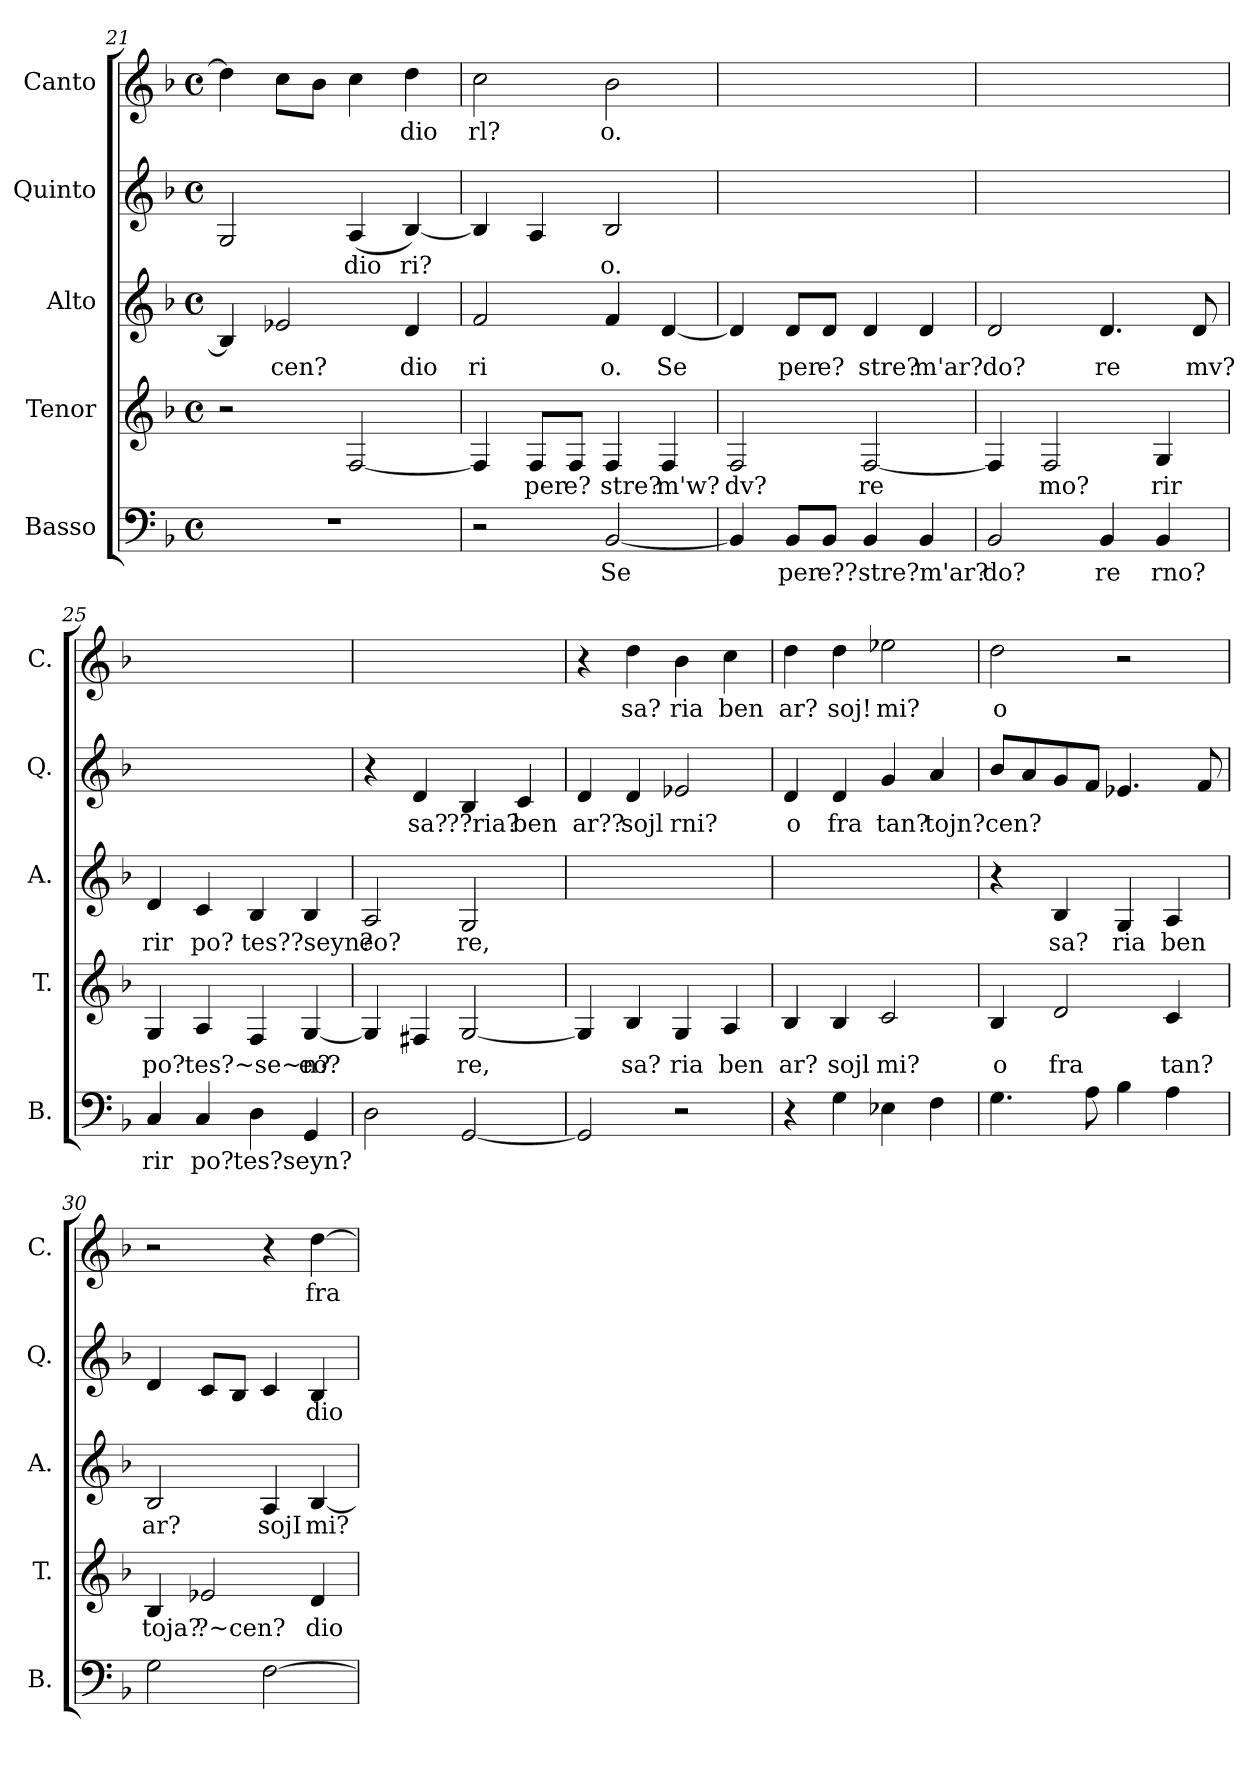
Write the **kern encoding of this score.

**kern	**text	**kern	**text	**kern	**text	**kern	**text	**kern	**text
*part5	*part5	*part4	*part4	*part3	*part3	*part2	*part2	*part1	*part1
*staff5	*staff5	*staff4	*staff4	*staff3	*staff3	*staff2	*staff2	*staff1	*staff1
*I"Basso	*	*I"Tenor	*	*I"Alto	*	*I"Quinto	*	*I"Canto	*
*I'B.	*	*I'T.	*	*I'A.	*	*I'Q.	*	*I'C.	*
!!LO:PB:g=z
*clefF4	*	*clefG2	*	*clefG2	*	*clefG2	*	*clefG2	*
*k[b-]	*	*k[b-]	*	*k[b-]	*	*k[b-]	*	*k[b-]	*
*F:	*	*F:	*	*F:	*	*F:	*	*F:	*
*M4/4	*	*M4/4	*	*M4/4	*	*M4/4	*	*M4/4	*
*met(c)	*	*met(c)	*	*met(c)	*	*met(c)	*	*met(c)	*
=21	=21	=21	=21	=21	=21	=21	=21	=21	=21
1r	.	2r	.	4B-/]	.	2G/	.	4dd\]	.
!	!	!	!	!	!LO:LY:b	!	!	!	!
.	.	.	.	2e-X/	cen?	.	.	8cc\L	.
.	.	.	.	.	.	.	.	8b-\J	.
!	!	!	!	!	!	!	!LO:LY:b	!	!
.	.	[2F/	.	.	.	(<4A/	dio	4cc\	.
!	!	!	!	!	!LO:LY:b	!	!LO:LY:b	!	!LO:LY:b
.	.	.	.	4d/	dio	[4B-/)	ri?	4dd\	dio
=22	=22	=22	=22	=22	=22	=22	=22	=22	=22
!	!	!	!	!	!LO:LY:b	!	!	!	!LO:LY:b
2r	.	4F/]	.	2f/	ri	4B-/]	.	2cc\	rl?
!	!	!	!LO:LY:b	!	!	!	!	!	!
.	.	8F/L	per	.	.	4A/	.	.	.
!	!	!	!LO:LY:b	!	!	!	!	!	!
.	.	8F/J	e?	.	.	.	.	.	.
!	!LO:LY:b	!	!LO:LY:b	!	!LO:LY:b	!	!LO:LY:b	!	!LO:LY:b
[2BB-/	Se	4F/	stre?	4f/	o.	2B-/	o.	2b-\	o.
!	!	!	!LO:LY:b	!	!LO:LY:b	!	!	!	!
.	.	4F/	m'w?	[4d/	Se	.	.	.	.
=23	=23	=23	=23	=23	=23	=23	=23	=23	=23
!	!	!	!LO:LY:b	!	!	!	!	!	!
4BB-/]	.	2F/	dv?	4d/]	.	1ryy	.	1ryy	.
!	!LO:LY:b	!	!	!	!LO:LY:b	!	!	!	!
8BB-/L	per	.	.	8d/L	per	.	.	.	.
!	!LO:LY:b	!	!	!	!LO:LY:b	!	!	!	!
8BB-/J	e??	.	.	8d/J	e?	.	.	.	.
!	!LO:LY:b	!	!LO:LY:b	!	!LO:LY:b	!	!	!	!
4BB-/	stre?m'ar?	[2F/	re	4d/	stre?	.	.	.	.
!	!	!	!	!	!LO:LY:b	!	!	!	!
4BB-/	.	.	.	4d/	m'ar?	.	.	.	.
=24	=24	=24	=24	=24	=24	=24	=24	=24	=24
!	!LO:LY:b	!	!	!	!LO:LY:b	!	!	!	!
2BB-/	do?	4F/]	.	2d/	do?	1ryy	.	1ryy	.
!	!	!	!LO:LY:b	!	!	!	!	!	!
.	.	2F/	mo?	.	.	.	.	.	.
!	!LO:LY:b	!	!	!	!LO:LY:b	!	!	!	!
4BB-/	re	.	.	4.d/	re	.	.	.	.
!	!LO:LY:b	!	!LO:LY:b	!	!	!	!	!	!
4BB-/	rno?	4G/	rir	.	.	.	.	.	.
!	!	!	!	!	!LO:LY:b	!	!	!	!
.	.	.	.	8d/	mv?	.	.	.	.
=25	=25	=25	=25	=25	=25	=25	=25	=25	=25
!	!LO:LY:b	!	!LO:LY:b	!	!LO:LY:b	!	!	!	!
4C/	rir	4G/	po?	4d/	rir	1ryy	.	1ryy	.
!	!LO:LY:b	!	!LO:LY:b	!	!LO:LY:b	!	!	!	!
4C/	po?	4A/	tes?~se~n?	4c/	po?	.	.	.	.
!	!LO:LY:b	!	!	!	!LO:LY:b	!	!	!	!
4D\	tes?seyn?	4F/	.	4B-/	tes??seyn?	.	.	.	.
!	!	!	!LO:LY:b	!	!	!	!	!	!
4GG/	.	[4G/	eo?	4B-/	.	.	.	.	.
!!LO:LB:g=z
=26	=26	=26	=26	=26	=26	=26	=26	=26	=26
!	!	!	!	!	!LO:LY:b	!	!	!	!
2D\	.	4G/]	.	2A/	eo?	4r	.	1ryy	.
!	!	!	!	!	!	!	!LO:LY:b	!	!
.	.	4F#X/	.	.	.	4d/	sa?	.	.
!	!	!	!LO:LY:b	!	!LO:LY:b	!	!LO:LY:b	!	!
[2GG/	.	[2G/	re,	2G/	re,	4B-/	??ria?	.	.
!	!	!	!	!	!	!	!LO:LY:b	!	!
.	.	.	.	.	.	4c/	ben	.	.
=27	=27	=27	=27	=27	=27	=27	=27	=27	=27
!	!	!	!	!	!	!	!LO:LY:b	!	!
2GG/]	.	4G/]	.	1ryy	.	4d/	ar??	4r	.
!	!	!	!LO:LY:b	!	!	!	!LO:LY:b	!	!LO:LY:b
.	.	4B-/	sa?	.	.	4d/	sojl	4dd\	sa?
!	!	!	!LO:LY:b	!	!	!	!LO:LY:b	!	!LO:LY:b
2r	.	4G/	ria	.	.	2e-X/	rni?	4b-\	ria
!	!	!	!LO:LY:b	!	!	!	!	!	!LO:LY:b
.	.	4A/	ben	.	.	.	.	4cc\	ben
=28	=28	=28	=28	=28	=28	=28	=28	=28	=28
!	!	!	!LO:LY:b	!	!	!	!LO:LY:b	!	!LO:LY:b
4r	.	4B-/	ar?	1ryy	.	4d/	o	4dd\	ar?
!	!	!	!LO:LY:b	!	!	!	!LO:LY:b	!	!LO:LY:b
4G\	.	4B-/	sojl	.	.	4d/	fra	4dd\	soj!
!	!	!	!LO:LY:b	!	!	!	!LO:LY:b	!	!LO:LY:b
4E-X\	.	2c/	mi?	.	.	4g/	tan?	2ee-X\	mi?
!	!	!	!	!	!	!	!LO:LY:b	!	!
4F\	.	.	.	.	.	4a/	tojn?	.	.
=29	=29	=29	=29	=29	=29	=29	=29	=29	=29
!	!	!	!LO:LY:b	!	!	!	!LO:LY:b	!	!LO:LY:b
4.G\	.	4B-/	o	4r	.	8b-/L	cen?	2dd\	o
.	.	.	.	.	.	8a/	.	.	.
!	!	!	!LO:LY:b	!	!LO:LY:b	!	!	!	!
.	.	2d/	fra	4B-/	sa?	8g/	.	.	.
8A\	.	.	.	.	.	8f/J	.	.	.
!	!	!	!	!	!LO:LY:b	!	!	!	!
4B-\	.	.	.	4G/	ria	4.e-X/	.	2r	.
!	!	!	!LO:LY:b	!	!LO:LY:b	!	!	!	!
4A\	.	4c/	tan?	4A/	ben	.	.	.	.
.	.	.	.	.	.	8f/	.	.	.
=30	=30	=30	=30	=30	=30	=30	=30	=30	=30
!	!	!	!LO:LY:b	!	!LO:LY:b	!	!	!	!
2G\	.	4B-/	toja?	2B-/	ar?	4d/	.	2r	.
!	!	!	!LO:LY:b	!	!	!	!	!	!
.	.	2e-X/	?~cen?	.	.	8c/L	.	.	.
.	.	.	.	.	.	8B-/J	.	.	.
!	!	!	!	!	!LO:LY:b	!	!	!	!
[2F\	.	.	.	4A/	sojI	4c/	.	4r	.
!	!	!	!LO:LY:b	!	!LO:LY:b	!	!LO:LY:b	!	!LO:LY:b
.	.	4d/	dio	[4B-/	mi?	4B-/	dio	[4dd\	fra
=	=	=	=	=	=	=	=	=	=
*-	*-	*-	*-	*-	*-	*-	*-	*-	*-
